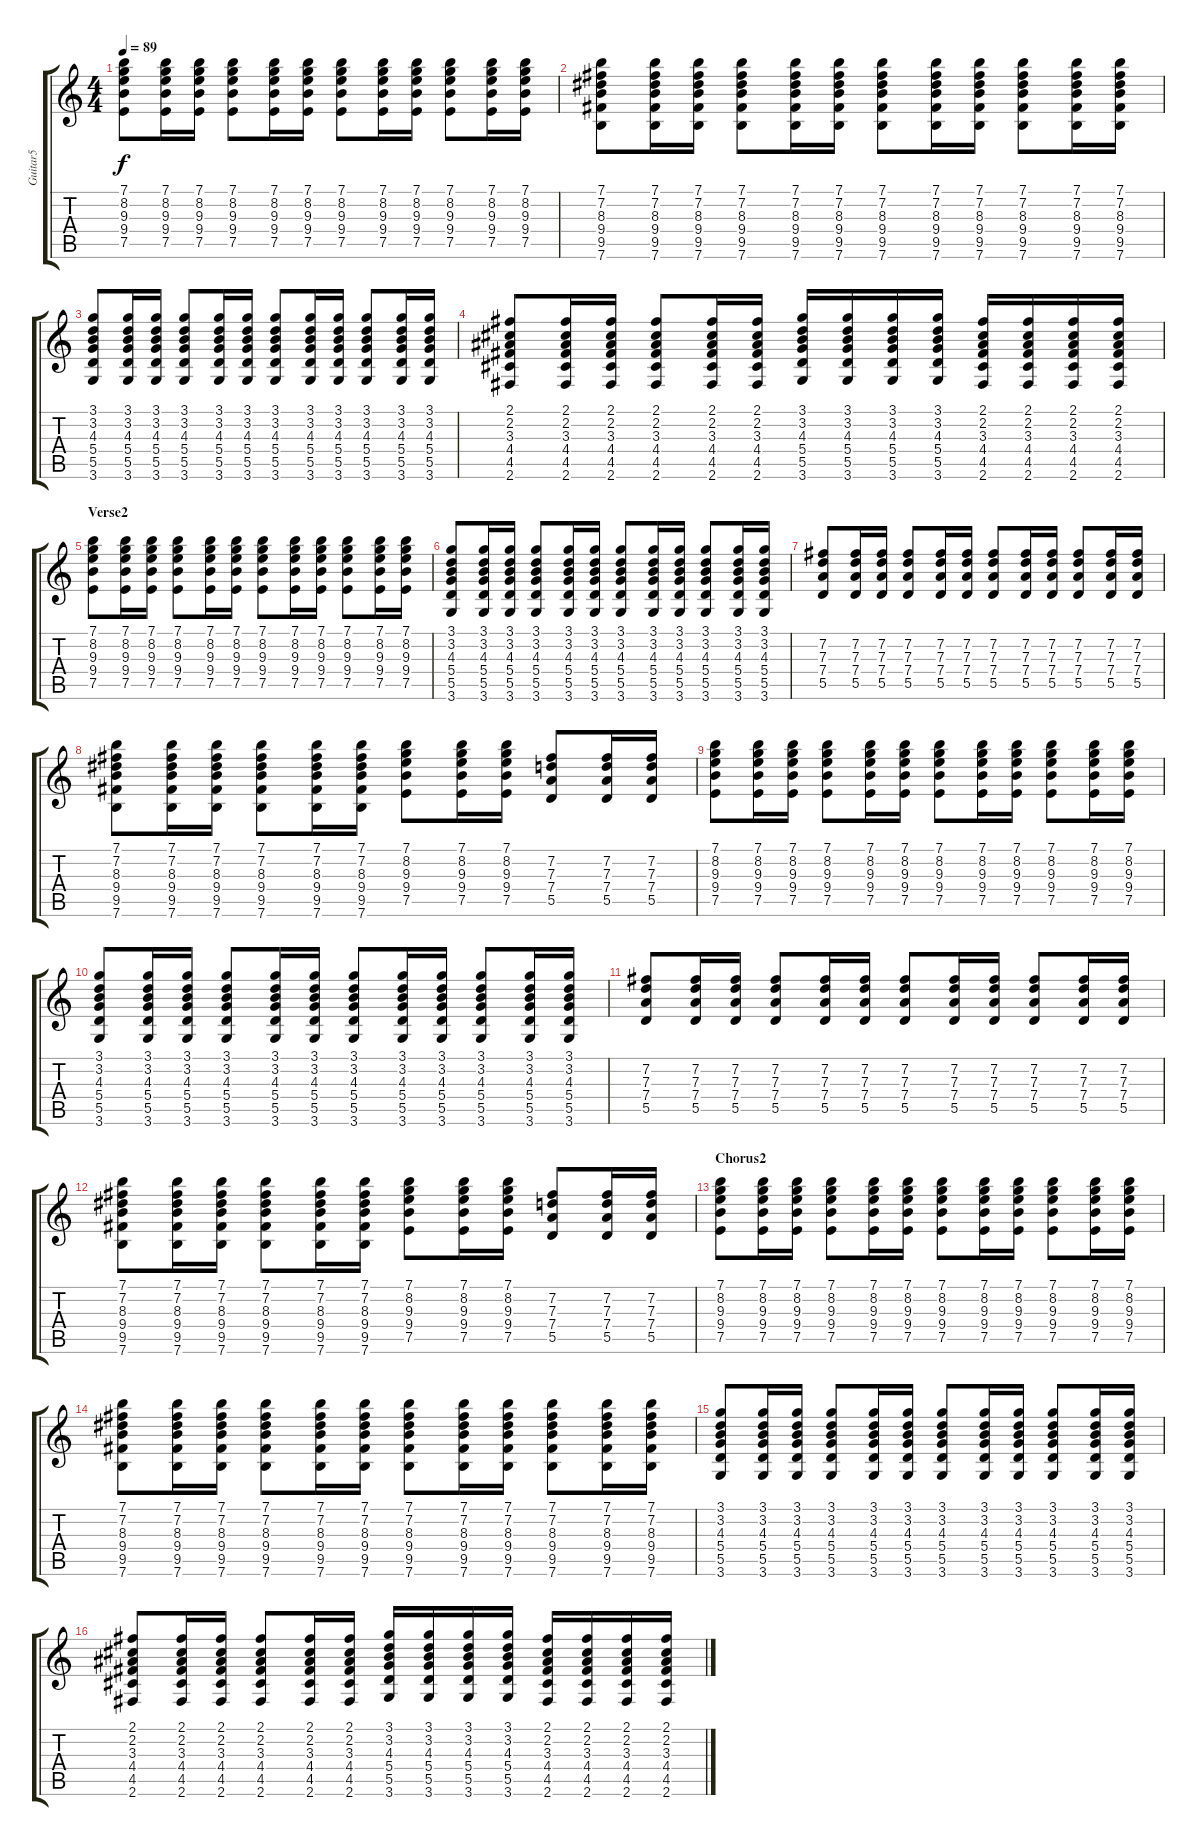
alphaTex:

\track ("Guitar5" "Guitar5") {instrument acousticguitarsteel}
\staff {score tabs}
\tuning (E4 B3 G3 D3 A2 E2) {hide}
\ts (4 4)
\tempo 89
\clef g2
\ks c
(7.1 8.2 9.3 9.4 7.5).8{dy f} (7.1 8.2 9.3 9.4 7.5).16 (7.1 8.2 9.3 9.4 7.5).16 (7.1 8.2 9.3 9.4 7.5).8 (7.1 8.2 9.3 9.4 7.5).16 (7.1 8.2 9.3 9.4 7.5).16 (7.1 8.2 9.3 9.4 7.5).8 (7.1 8.2 9.3 9.4 7.5).16 (7.1 8.2 9.3 9.4 7.5).16 (7.1 8.2 9.3 9.4 7.5).8 (7.1 8.2 9.3 9.4 7.5).16 (7.1 8.2 9.3 9.4 7.5).16 |
(7.1 7.2 8.3 9.4 9.5 7.6).8 (7.1 7.2 8.3 9.4 9.5 7.6).16 (7.1 7.2 8.3 9.4 9.5 7.6).16 (7.1 7.2 8.3 9.4 9.5 7.6).8 (7.1 7.2 8.3 9.4 9.5 7.6).16 (7.1 7.2 8.3 9.4 9.5 7.6).16 (7.1 7.2 8.3 9.4 9.5 7.6).8 (7.1 7.2 8.3 9.4 9.5 7.6).16 (7.1 7.2 8.3 9.4 9.5 7.6).16 (7.1 7.2 8.3 9.4 9.5 7.6).8 (7.1 7.2 8.3 9.4 9.5 7.6).16 (7.1 7.2 8.3 9.4 9.5 7.6).16 |
(3.1 3.2 4.3 5.4 5.5 3.6).8 (3.1 3.2 4.3 5.4 5.5 3.6).16 (3.1 3.2 4.3 5.4 5.5 3.6).16 (3.1 3.2 4.3 5.4 5.5 3.6).8 (3.1 3.2 4.3 5.4 5.5 3.6).16 (3.1 3.2 4.3 5.4 5.5 3.6).16 (3.1 3.2 4.3 5.4 5.5 3.6).8 (3.1 3.2 4.3 5.4 5.5 3.6).16 (3.1 3.2 4.3 5.4 5.5 3.6).16 (3.1 3.2 4.3 5.4 5.5 3.6).8 (3.1 3.2 4.3 5.4 5.5 3.6).16 (3.1 3.2 4.3 5.4 5.5 3.6).16 |
(2.1 2.2 3.3 4.4 4.5 2.6).8 (2.1 2.2 3.3 4.4 4.5 2.6).16 (2.1 2.2 3.3 4.4 4.5 2.6).16 (2.1 2.2 3.3 4.4 4.5 2.6).8 (2.1 2.2 3.3 4.4 4.5 2.6).16 (2.1 2.2 3.3 4.4 4.5 2.6).16 (3.1 3.2 4.3 5.4 5.5 3.6).16 (3.1 3.2 4.3 5.4 5.5 3.6).16 (3.1 3.2 4.3 5.4 5.5 3.6).16 (3.1 3.2 4.3 5.4 5.5 3.6).16 (2.1 2.2 3.3 4.4 4.5 2.6).16 (2.1 2.2 3.3 4.4 4.5 2.6).16 (2.1 2.2 3.3 4.4 4.5 2.6).16 (2.1 2.2 3.3 4.4 4.5 2.6).16 |
\section ("" "Verse2")
(7.1 8.2 9.3 9.4 7.5).8 (7.1 8.2 9.3 9.4 7.5).16 (7.1 8.2 9.3 9.4 7.5).16 (7.1 8.2 9.3 9.4 7.5).8 (7.1 8.2 9.3 9.4 7.5).16 (7.1 8.2 9.3 9.4 7.5).16 (7.1 8.2 9.3 9.4 7.5).8 (7.1 8.2 9.3 9.4 7.5).16 (7.1 8.2 9.3 9.4 7.5).16 (7.1 8.2 9.3 9.4 7.5).8 (7.1 8.2 9.3 9.4 7.5).16 (7.1 8.2 9.3 9.4 7.5).16 |
(3.1 3.2 4.3 5.4 5.5 3.6).8 (3.1 3.2 4.3 5.4 5.5 3.6).16 (3.1 3.2 4.3 5.4 5.5 3.6).16 (3.1 3.2 4.3 5.4 5.5 3.6).8 (3.1 3.2 4.3 5.4 5.5 3.6).16 (3.1 3.2 4.3 5.4 5.5 3.6).16 (3.1 3.2 4.3 5.4 5.5 3.6).8 (3.1 3.2 4.3 5.4 5.5 3.6).16 (3.1 3.2 4.3 5.4 5.5 3.6).16 (3.1 3.2 4.3 5.4 5.5 3.6).8 (3.1 3.2 4.3 5.4 5.5 3.6).16 (3.1 3.2 4.3 5.4 5.5 3.6).16 |
(7.2 7.3 7.4 5.5).8 (7.2 7.3 7.4 5.5).16 (7.2 7.3 7.4 5.5).16 (7.2 7.3 7.4 5.5).8 (7.2 7.3 7.4 5.5).16 (7.2 7.3 7.4 5.5).16 (7.2 7.3 7.4 5.5).8 (7.2 7.3 7.4 5.5).16 (7.2 7.3 7.4 5.5).16 (7.2 7.3 7.4 5.5).8 (7.2 7.3 7.4 5.5).16 (7.2 7.3 7.4 5.5).16 |
(7.1 7.2 8.3 9.4 9.5 7.6).8 (7.1 7.2 8.3 9.4 9.5 7.6).16 (7.1 7.2 8.3 9.4 9.5 7.6).16 (7.1 7.2 8.3 9.4 9.5 7.6).8 (7.1 7.2 8.3 9.4 9.5 7.6).16 (7.1 7.2 8.3 9.4 9.5 7.6).16 (7.1 8.2 9.3 9.4 7.5).8 (7.1 8.2 9.3 9.4 7.5).16 (7.1 8.2 9.3 9.4 7.5).16 (7.2 7.3 7.4 5.5).8 (7.2 7.3 7.4 5.5).16 (7.2 7.3 7.4 5.5).16 |
(7.1 8.2 9.3 9.4 7.5).8 (7.1 8.2 9.3 9.4 7.5).16 (7.1 8.2 9.3 9.4 7.5).16 (7.1 8.2 9.3 9.4 7.5).8 (7.1 8.2 9.3 9.4 7.5).16 (7.1 8.2 9.3 9.4 7.5).16 (7.1 8.2 9.3 9.4 7.5).8 (7.1 8.2 9.3 9.4 7.5).16 (7.1 8.2 9.3 9.4 7.5).16 (7.1 8.2 9.3 9.4 7.5).8 (7.1 8.2 9.3 9.4 7.5).16 (7.1 8.2 9.3 9.4 7.5).16 |
(3.1 3.2 4.3 5.4 5.5 3.6).8 (3.1 3.2 4.3 5.4 5.5 3.6).16 (3.1 3.2 4.3 5.4 5.5 3.6).16 (3.1 3.2 4.3 5.4 5.5 3.6).8 (3.1 3.2 4.3 5.4 5.5 3.6).16 (3.1 3.2 4.3 5.4 5.5 3.6).16 (3.1 3.2 4.3 5.4 5.5 3.6).8 (3.1 3.2 4.3 5.4 5.5 3.6).16 (3.1 3.2 4.3 5.4 5.5 3.6).16 (3.1 3.2 4.3 5.4 5.5 3.6).8 (3.1 3.2 4.3 5.4 5.5 3.6).16 (3.1 3.2 4.3 5.4 5.5 3.6).16 |
(7.2 7.3 7.4 5.5).8 (7.2 7.3 7.4 5.5).16 (7.2 7.3 7.4 5.5).16 (7.2 7.3 7.4 5.5).8 (7.2 7.3 7.4 5.5).16 (7.2 7.3 7.4 5.5).16 (7.2 7.3 7.4 5.5).8 (7.2 7.3 7.4 5.5).16 (7.2 7.3 7.4 5.5).16 (7.2 7.3 7.4 5.5).8 (7.2 7.3 7.4 5.5).16 (7.2 7.3 7.4 5.5).16 |
(7.1 7.2 8.3 9.4 9.5 7.6).8 (7.1 7.2 8.3 9.4 9.5 7.6).16 (7.1 7.2 8.3 9.4 9.5 7.6).16 (7.1 7.2 8.3 9.4 9.5 7.6).8 (7.1 7.2 8.3 9.4 9.5 7.6).16 (7.1 7.2 8.3 9.4 9.5 7.6).16 (7.1 8.2 9.3 9.4 7.5).8 (7.1 8.2 9.3 9.4 7.5).16 (7.1 8.2 9.3 9.4 7.5).16 (7.2 7.3 7.4 5.5).8 (7.2 7.3 7.4 5.5).16 (7.2 7.3 7.4 5.5).16 |
\section ("" "Chorus2")
(7.1 8.2 9.3 9.4 7.5).8 (7.1 8.2 9.3 9.4 7.5).16 (7.1 8.2 9.3 9.4 7.5).16 (7.1 8.2 9.3 9.4 7.5).8 (7.1 8.2 9.3 9.4 7.5).16 (7.1 8.2 9.3 9.4 7.5).16 (7.1 8.2 9.3 9.4 7.5).8 (7.1 8.2 9.3 9.4 7.5).16 (7.1 8.2 9.3 9.4 7.5).16 (7.1 8.2 9.3 9.4 7.5).8 (7.1 8.2 9.3 9.4 7.5).16 (7.1 8.2 9.3 9.4 7.5).16 |
(7.1 7.2 8.3 9.4 9.5 7.6).8 (7.1 7.2 8.3 9.4 9.5 7.6).16 (7.1 7.2 8.3 9.4 9.5 7.6).16 (7.1 7.2 8.3 9.4 9.5 7.6).8 (7.1 7.2 8.3 9.4 9.5 7.6).16 (7.1 7.2 8.3 9.4 9.5 7.6).16 (7.1 7.2 8.3 9.4 9.5 7.6).8 (7.1 7.2 8.3 9.4 9.5 7.6).16 (7.1 7.2 8.3 9.4 9.5 7.6).16 (7.1 7.2 8.3 9.4 9.5 7.6).8 (7.1 7.2 8.3 9.4 9.5 7.6).16 (7.1 7.2 8.3 9.4 9.5 7.6).16 |
(3.1 3.2 4.3 5.4 5.5 3.6).8 (3.1 3.2 4.3 5.4 5.5 3.6).16 (3.1 3.2 4.3 5.4 5.5 3.6).16 (3.1 3.2 4.3 5.4 5.5 3.6).8 (3.1 3.2 4.3 5.4 5.5 3.6).16 (3.1 3.2 4.3 5.4 5.5 3.6).16 (3.1 3.2 4.3 5.4 5.5 3.6).8 (3.1 3.2 4.3 5.4 5.5 3.6).16 (3.1 3.2 4.3 5.4 5.5 3.6).16 (3.1 3.2 4.3 5.4 5.5 3.6).8 (3.1 3.2 4.3 5.4 5.5 3.6).16 (3.1 3.2 4.3 5.4 5.5 3.6).16 |
(2.1 2.2 3.3 4.4 4.5 2.6).8 (2.1 2.2 3.3 4.4 4.5 2.6).16 (2.1 2.2 3.3 4.4 4.5 2.6).16 (2.1 2.2 3.3 4.4 4.5 2.6).8 (2.1 2.2 3.3 4.4 4.5 2.6).16 (2.1 2.2 3.3 4.4 4.5 2.6).16 (3.1 3.2 4.3 5.4 5.5 3.6).16 (3.1 3.2 4.3 5.4 5.5 3.6).16 (3.1 3.2 4.3 5.4 5.5 3.6).16 (3.1 3.2 4.3 5.4 5.5 3.6).16 (2.1 2.2 3.3 4.4 4.5 2.6).16 (2.1 2.2 3.3 4.4 4.5 2.6).16 (2.1 2.2 3.3 4.4 4.5 2.6).16 (2.1 2.2 3.3 4.4 4.5 2.6).16
